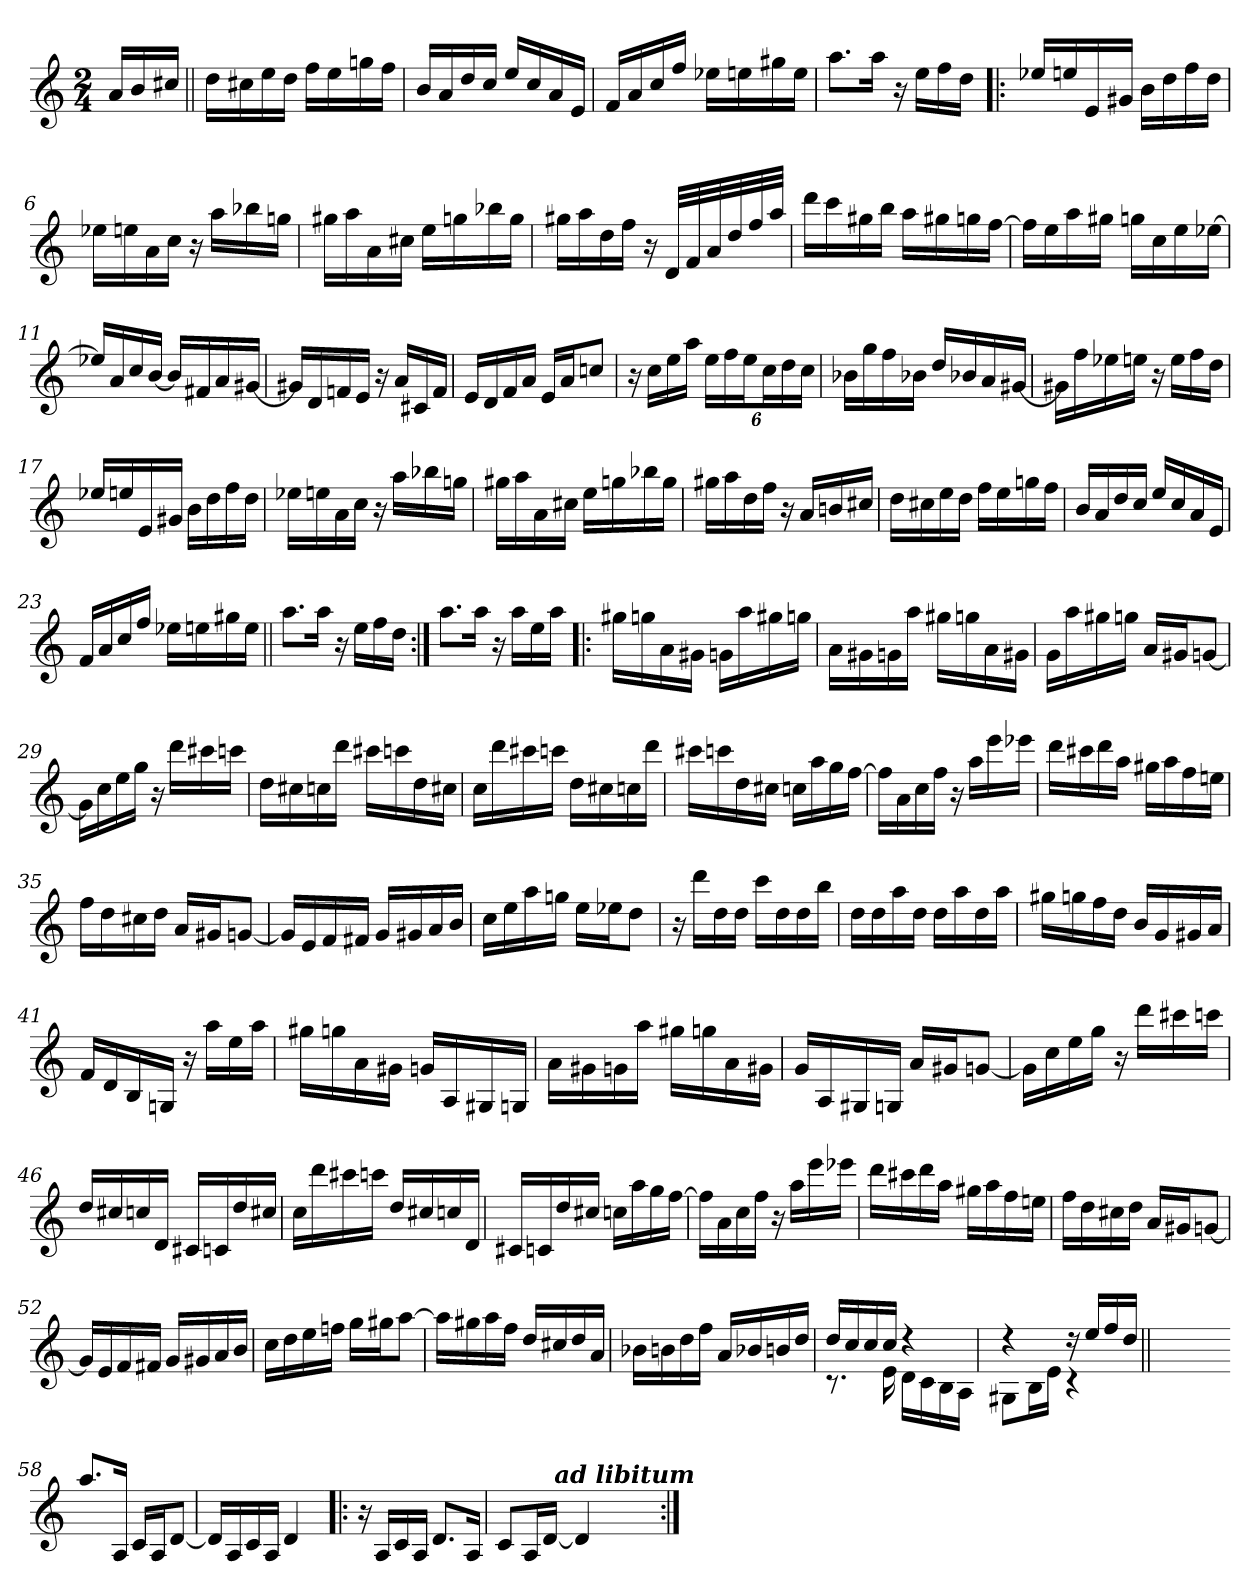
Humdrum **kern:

**kern
*part1
*staff1
*clefG2
*k[]
*C:
*M2/4
*MM104
=
16a/LL
16b/
16cc#X/JJ
=1||
16dd\LL
16cc#X\
16ee\
16dd\JJ
16ff\LL
16ee\
16ggn\
16ff\JJ
=2
16b/LL
16a/
16dd/
16cc/JJ
16ee/LL
16cc/
16a/
16e/JJ
=3
16f/LL
16a/
16cc/
16ff/JJ
16ee-X\LL
16een\
16gg#X\
16ee\JJ
=4
8.aa\L
16aa\Jk
16r
16ee\LL
16ff\
16dd\JJ
!!LO:LB:g=z
=5!|:
16ee-X/LL
16een/
16e/
16g#X/JJ
16b\LL
16dd\
16ff\
16dd\JJ
=6
16ee-X\LL
16een\
16a\
16cc\JJ
16r
16aa\LL
16bb-X\
16ggn\JJ
=7
16gg#X\LL
16aa\
16a\
16cc#X\JJ
16ee\LL
16ggn\
16bb-X\
16gg\JJ
=8
16gg#X\LL
16aa\
16dd\
16ff\JJ
16r
32d/LLL
32f/
32a/
32dd/
32ff/
32aa/JJJ
!!LO:LB:g=z
=9
16ddd\LL
16ccc\
16gg#X\
16bb\JJ
16aa\LL
16gg#X\
16ggn\
[16ff\JJ
=10
16ff\LL]
16ee\
16aa\
16gg#X\JJ
16ggn\LL
16cc\
16ee\
[16ee-X\JJ
=11
16ee-X/LL]
16a/
16cc/
[16b/JJ
16b/LL]
16f#X/
16a/
[16g#X/JJ
=12
16g#X/LL]
16d/
16fn/
16e/JJ
16r
16a/LL
16c#X/
16f/JJ
!!LO:LB:g=z
=13
16e/LL
16d/
16f/
16a/JJ
16e/LL
16a/J
8ccn/J
=14
16r
16cc\LL
16ee\
16aa\JJ
24ee\LL
24ff\
24ee\J
24cc\L
24dd\
24cc\JJ
=15
16b-X\LL
16gg\
16ff\
16b-X\JJ
16dd/LL
16b-X/
16a/
[16g#X/JJ
=16
16g#X\LL]
16ff\
16ee-X\
16een\JJ
16r
16ee\LL
16ff\
16dd\JJ
!!LO:LB:g=z
=17
16ee-X/LL
16een/
16e/
16g#X/JJ
16b\LL
16dd\
16ff\
16dd\JJ
=18
16ee-X\LL
16een\
16a\
16cc\JJ
16r
16aa\LL
16bb-X\
16ggn\JJ
=19
16gg#X\LL
16aa\
16a\
16cc#X\JJ
16ee\LL
16ggn\
16bb-X\
16gg\JJ
=20
16gg#X\LL
16aa\
16dd\
16ff\JJ
16r
16a/LL
16bn/
16cc#X/JJ
!!LO:LB:g=z
=21
16dd\LL
16cc#X\
16ee\
16dd\JJ
16ff\LL
16ee\
16ggn\
16ff\JJ
=22
16b/LL
16a/
16dd/
16cc/JJ
16ee/LL
16cc/
16a/
16e/JJ
=23
16f/LL
16a/
16cc/
16ff/JJ
16ee-X\LL
16een\
16gg#X\
16ee\JJ
=24||
8.aa\L
16aa\Jk
16r
16ee\LL
16ff\
16dd\JJ
!!LO:LB:g=z
=25:|!
8.aa\L
16aa\Jk
16r
16aa\LL
16ee\
16aa\JJ
=26!|:
16gg#X\LL
16ggn\
16a\
16g#X\JJ
16gn\LL
16aa\
16gg#X\
16ggn\JJ
=27
16a\LL
16g#X\
16gn\
16aa\JJ
16gg#X\LL
16ggn\
16a\
16g#X\JJ
=28
16g\LL
16aa\
16gg#X\
16ggn\JJ
16a/LL
16g#X/J
[8gn/J
!!LO:LB:g=z
=29
16g\LL]
16cc\
16ee\
16gg\JJ
16r
16ddd\LL
16ccc#X\
16cccn\JJ
=30
16dd\LL
16cc#X\
16ccn\
16ddd\JJ
16ccc#X\LL
16cccn\
16dd\
16cc#X\JJ
=31
16cc\LL
16ddd\
16ccc#X\
16cccn\JJ
16dd\LL
16cc#X\
16ccn\
16ddd\JJ
=32
16ccc#X\LL
16cccn\
16dd\
16cc#X\JJ
16ccn\LL
16aa\
16gg\
[16ff\JJ
!!LO:LB:g=z
=33
16ff\LL]
16a\
16cc\
16ff\JJ
16r
16aa\LL
16eee\
16eee-X\JJ
=34
16ddd\LL
16ccc#X\
16ddd\
16aa\JJ
16gg#X\LL
16aa\
16ff\
16een\JJ
=35
16ff\LL
16dd\
16cc#X\
16dd\JJ
16a/LL
16g#X/J
[8gn/J
=36
16g/LL]
16e/
16f/
16f#X/JJ
16g/LL
16g#X/
16a/
16b/JJ
!!LO:PB:g=z
=37
16cc\LL
16ee\
16aa\
16ggn\JJ
16ee\LL
16ee-X\J
8dd\J
=38
16r
16ddd\LL
16dd\
16dd\JJ
16ccc\LL
16dd\
16dd\
16bb\JJ
=39
16dd\LL
16dd\
16aa\
16dd\JJ
16dd\LL
16aa\
16dd\
16aa\JJ
=40
16gg#X\LL
16ggn\
16ff\
16dd\JJ
16b/LL
16g/
16g#X/
16a/JJ
!!LO:LB:g=z
=41
16f/LL
16d/
16B/
16Gn/JJ
16r
16aa\LL
16ee\
16aa\JJ
=42
16gg#X\LL
16ggn\
16a\
16g#X\JJ
16gn/LL
16A/
16G#X/
16Gn/JJ
=43
16a\LL
16g#X\
16gn\
16aa\JJ
16gg#X\LL
16ggn\
16a\
16g#X\JJ
=44
16g/LL
16A/
16G#X/
16Gn/JJ
16a/LL
16g#X/J
[8gn/J
!!LO:LB:g=z
=45
16g\LL]
16cc\
16ee\
16gg\JJ
16r
16ddd\LL
16ccc#X\
16cccn\JJ
=46
16dd/LL
16cc#X/
16ccn/
16d/JJ
16c#X/LL
16cn/
16dd/
16cc#X/JJ
=47
16cc\LL
16ddd\
16ccc#X\
16cccn\JJ
16dd/LL
16cc#X/
16ccn/
16d/JJ
=48
16c#X/LL
16cn/
16dd/
16cc#X/JJ
16ccn\LL
16aa\
16gg\
[16ff\JJ
!!LO:LB:g=z
=49
16ff\LL]
16a\
16cc\
16ff\JJ
16r
16aa\LL
16eee\
16eee-X\JJ
=50
16ddd\LL
16ccc#X\
16ddd\
16aa\JJ
16gg#X\LL
16aa\
16ff\
16een\JJ
=51
16ff\LL
16dd\
16cc#X\
16dd\JJ
16a/LL
16g#X/J
[8gn/J
=52
16g/LL]
16e/
16f/
16f#X/JJ
16g/LL
16g#X/
16a/
16b/JJ
!!LO:LB:g=z
=53
16cc\LL
16dd\
16ee\
16ffn\JJ
16gg\LL
16gg#X\J
[8aa\J
=54
16aa\LL]
16gg#X\
16aa\
16ff\JJ
16dd/LL
16cc#X/
16dd/
16a/JJ
=55
16b-X\LL
16bn\
16dd\
16ff\JJ
16a/LL
16b-X/
16bn/
16dd/JJ
=56
*^
16dd/LL	8.rc
16cc/	.
16cc/	.
16cc/JJ	16e\
4rdd	16d\LL
.	16c\
.	16B\
.	16A\JJ
!!LO:LB:g=z	!!
=57	=57
4rdd	8G#X\L
.	16B\L
.	16e\JJ
16rdd	4rc
16ee/LL	.
16ff/	.
16dd/JJ	.
*v	*v
=57X571||
2ryy
!!LO:LB:g=z
=58-
8.aa/L
16A/Jk
16c/LL
16A/J
[8d/J
=59
16d/LL]
16A/
16c/
16A/JJ
4d/
=60!|:
16r
16A/LL
16c/
16A/JJ
8.d/L
16A/Jk
=61
*^
8c/L	8..ryy
16A/L	.
[16d/JJ	.
!	!LO:TX:a:Bi:t=ad libitum
.	4ryy
4d/]	.
.	32ryy
*v	*v
=:|!
*-
